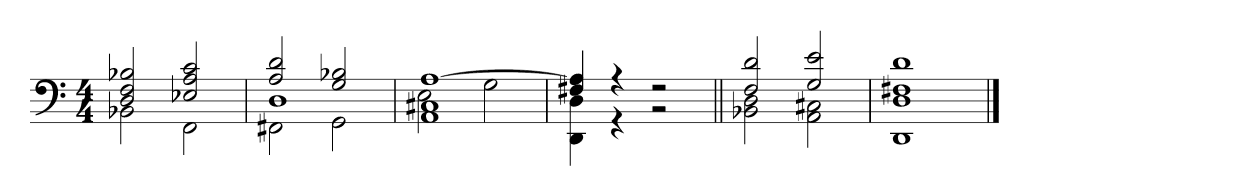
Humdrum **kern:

**kern
*part1
*staff1
*clefF4
*k[]
*M4/4
=1
*^
2D 2F 2B-X	2BB-X
2E-X 2A 2c	2FF
=2	=2
*	*^
2A 2d	1D	2FF#X\
2G 2B-X	.	2GG\
*	*v	*v
=3	=3
1AA 1C#X [1A	2E
.	2G
=4	=4
4F#X 4A]	4DD 4D
4r	4r
2r	2r
=5||	=5||
2F 2d	2BB-X 2D
2G 2e	2AA 2C#X
=6	=6
1D 1F#X 1d	1DD
*v	*v
==
*-
